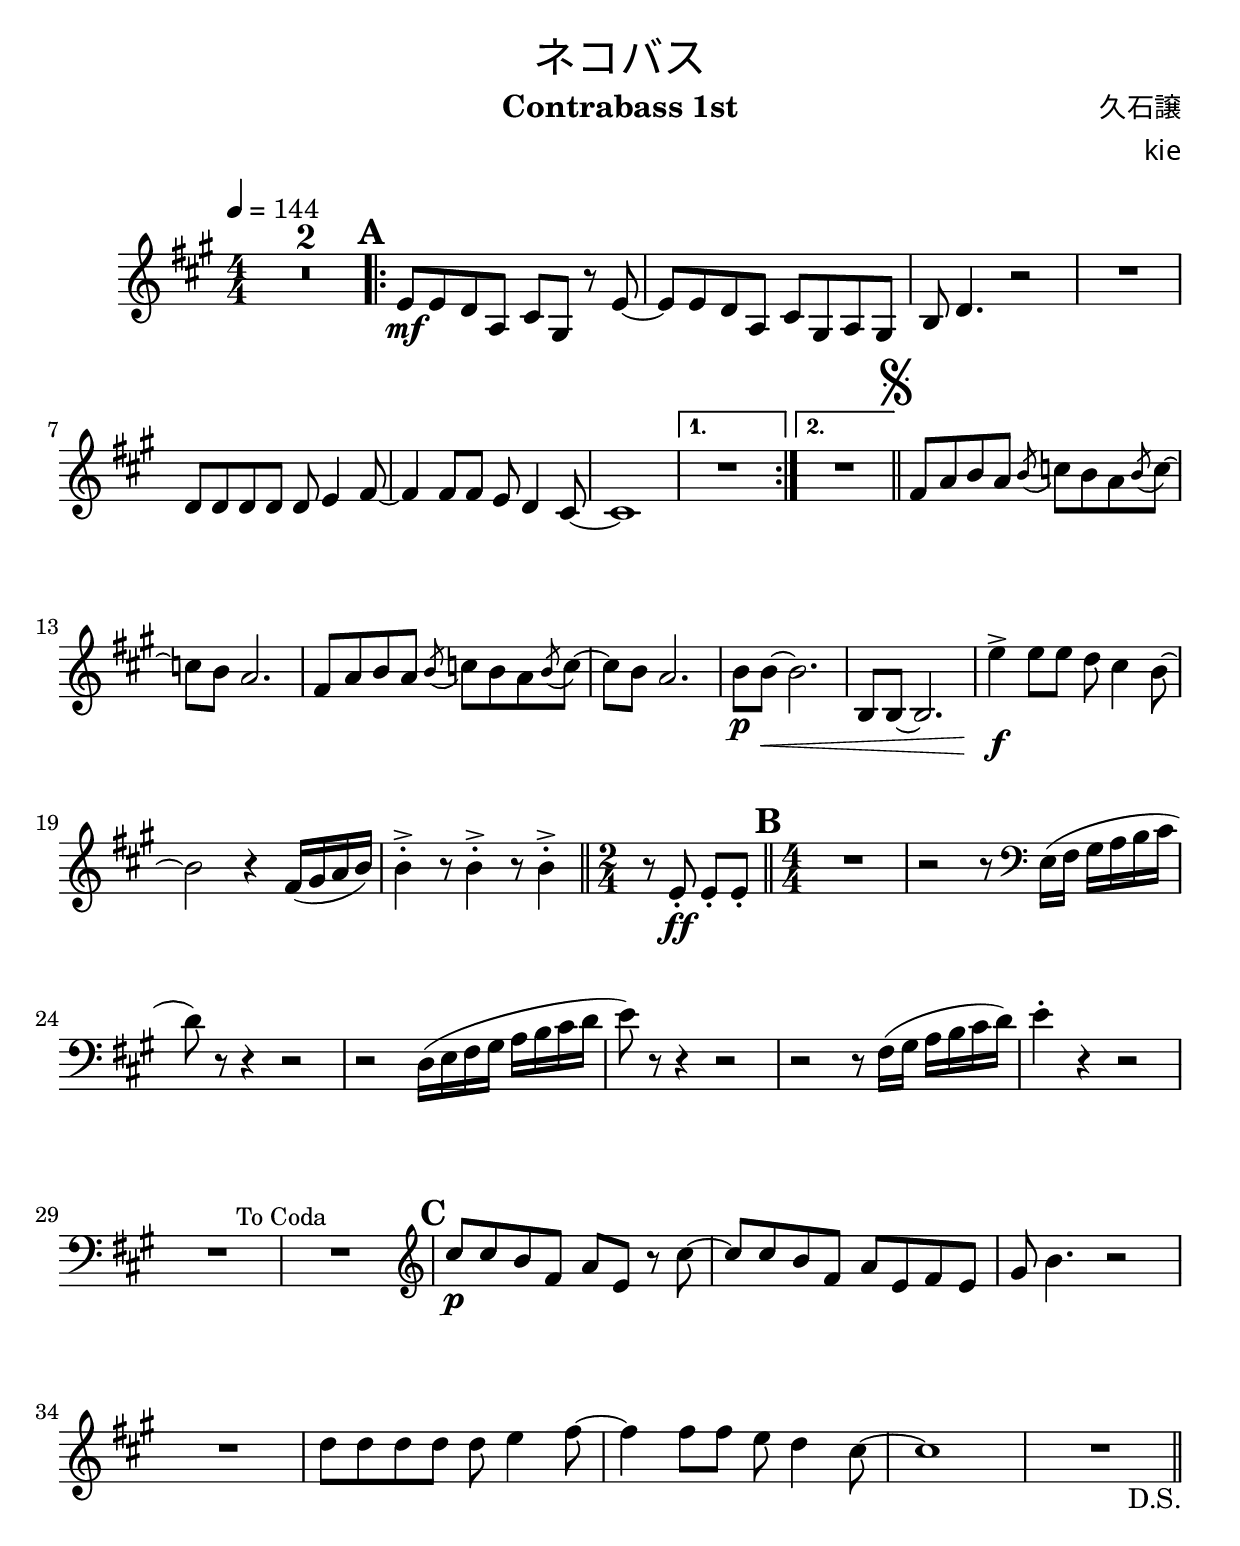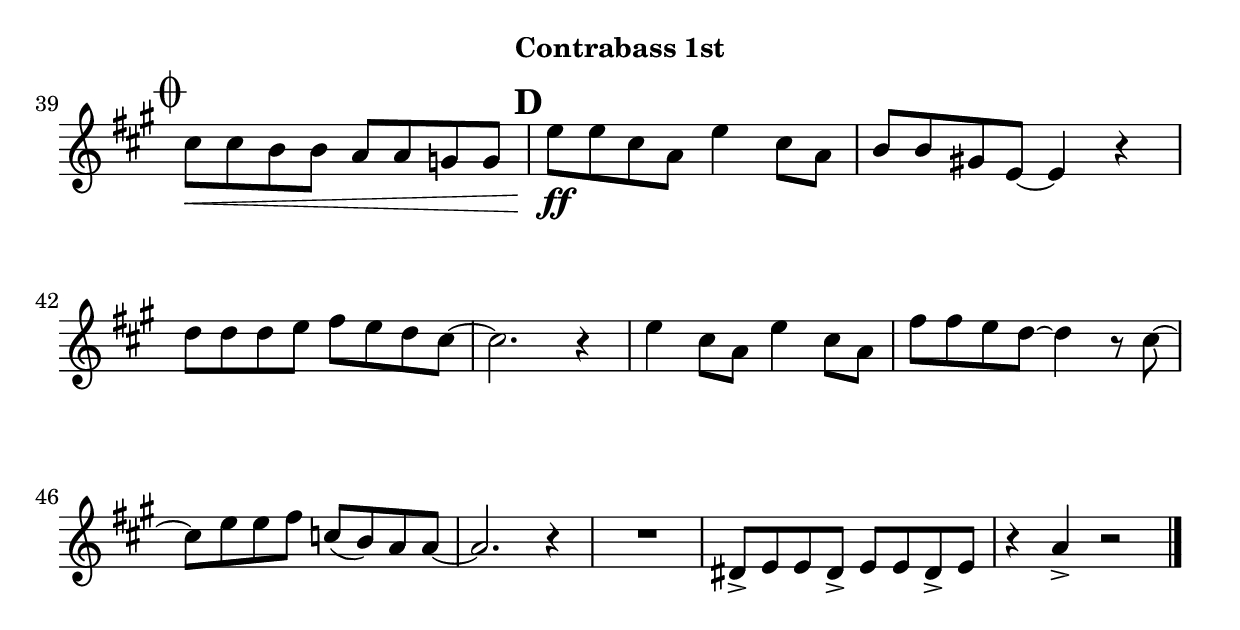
\version "2.24.0"
\header {
  title = \markup {
          \override #'(font-name . "HGSSoeiKakupoptai")
          "ネコバス"
  }
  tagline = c
  composer = \markup {
          \override #'(font-name . "HGSSoeiKakupoptai")
          "久石譲"
  }
  arranger = \markup {
          \override #'(font-name . "HGSSoeiKakupoptai")
          "kie"
  }
  instrument = \markup{\bold "Contrabass 1st"}
}


#(set-global-staff-size 24)
#(set-default-paper-size "a4" )

%%以下、定義
ffz = #(make-dynamic-script "ffz")
fpp = #(make-dynamic-script "fpp")
%%ここまで、定義

\paper {
  #(set-paper-size "a4")
  top-margin = 2\cm
  bottom-margin = 1\cm
  left-margin = 1\cm
  right-margin = 1\cm

  markup-markup-spacing.basic-distance = #20
  markup-system-spacing.basic-distance = #20
  last-bottom-spacing.basic-distance = #12
  system-system-spacing.basic-distance = #16
  score-markup-spacing.basic-distance = #20

  print-page-number = ##f
  
  print-first-page-number = ##f
  first-page-number = 1

}


\layout {
  indent = 1.0\cm %%0にするといい
}


\score {
  <<    
    \new Staff
    \compressEmptyMeasures
    \relative c'{
  \numericTimeSignature
  \time 4/4 %%拍子
  \set Staff.midiInstrument = "contrabass"
  \clef treble %%音部記号　ト音…treble　ヘ音…bass　ハ音…alto
  \override Hairpin.minimum-length = #6

  \key a \major  %%調
  \tempo 4=144  %%BPM
  R1*2
  \mark \default
  \repeat volta 2 {
    e8\mf e d a cis gis r e'~
    e e d a cis gis a gis
    b d4. r2
    R1
    d8 d d d d e4 fis8~
    fis4 fis8 fis e d4 cis8~ 
    cis1
    \alternative{
      {R1}
      {R1}
    }
  }
  \bar "||"
  \mark \markup { \musicglyph "scripts.segno" }
  fis8 a b a \acciaccatura b8 c b a \acciaccatura b8 c~
  c b a2.
  fis8 a b a \acciaccatura b8 c b a \acciaccatura b8 c~
  c b a2.
  b8\p b\<~ b2.
  b,8 b~ b2.
  e'4->\f e8 e d cis4 b8~
  b2 r4 fis16( gis a b)
  b4-.-> r8 b4-.-> r8 b4-.->
  \bar "||"
  \time 2/4
  r8 e,-.\ff e-. e-.
  \bar "||"
  \mark \default
  \time 4/4
  R1
  r2 r8 \clef bass e,16( fis gis a b cis
  d8) r r4 r2
  r2 d,16( e fis gis a b cis d
  e8) r r4 r2
  r2 r8 fis,16( gis a b cis d)
  e4-. r4 r2
  R1
  \mark \markup{\small "To Coda"}
  R1
  \mark \default
  \clef treble
  cis'8\p cis b fis a e r cis'~
  cis cis b fis a e fis e
  gis b4. r2
  R1
  d8 d d d d e4 fis8~
  fis4 fis8 fis e d4 cis8~ 
  cis1
  <<{R1} {s2... s16_"D.S."}>>
  \bar "||"
  \break
  \mark \markup { \musicglyph "scripts.coda" }
  cis8\< cis b b a a g g
  \mark \default
  e'8\ff e cis a e'4 cis8 a
  b b gis! e~ e4 r
  d'8 d d e fis e d cis~
  cis2. r4
  e4 cis8 a e'4 cis8 a
  fis' fis e d~ d4 r8 cis~
  cis e e fis c( b) a a~
  a2. r4
  R1
  dis,8-> e e dis-> e e  dis-> e
  r4 a-> r2
  \bar "|."
}

  >>
}